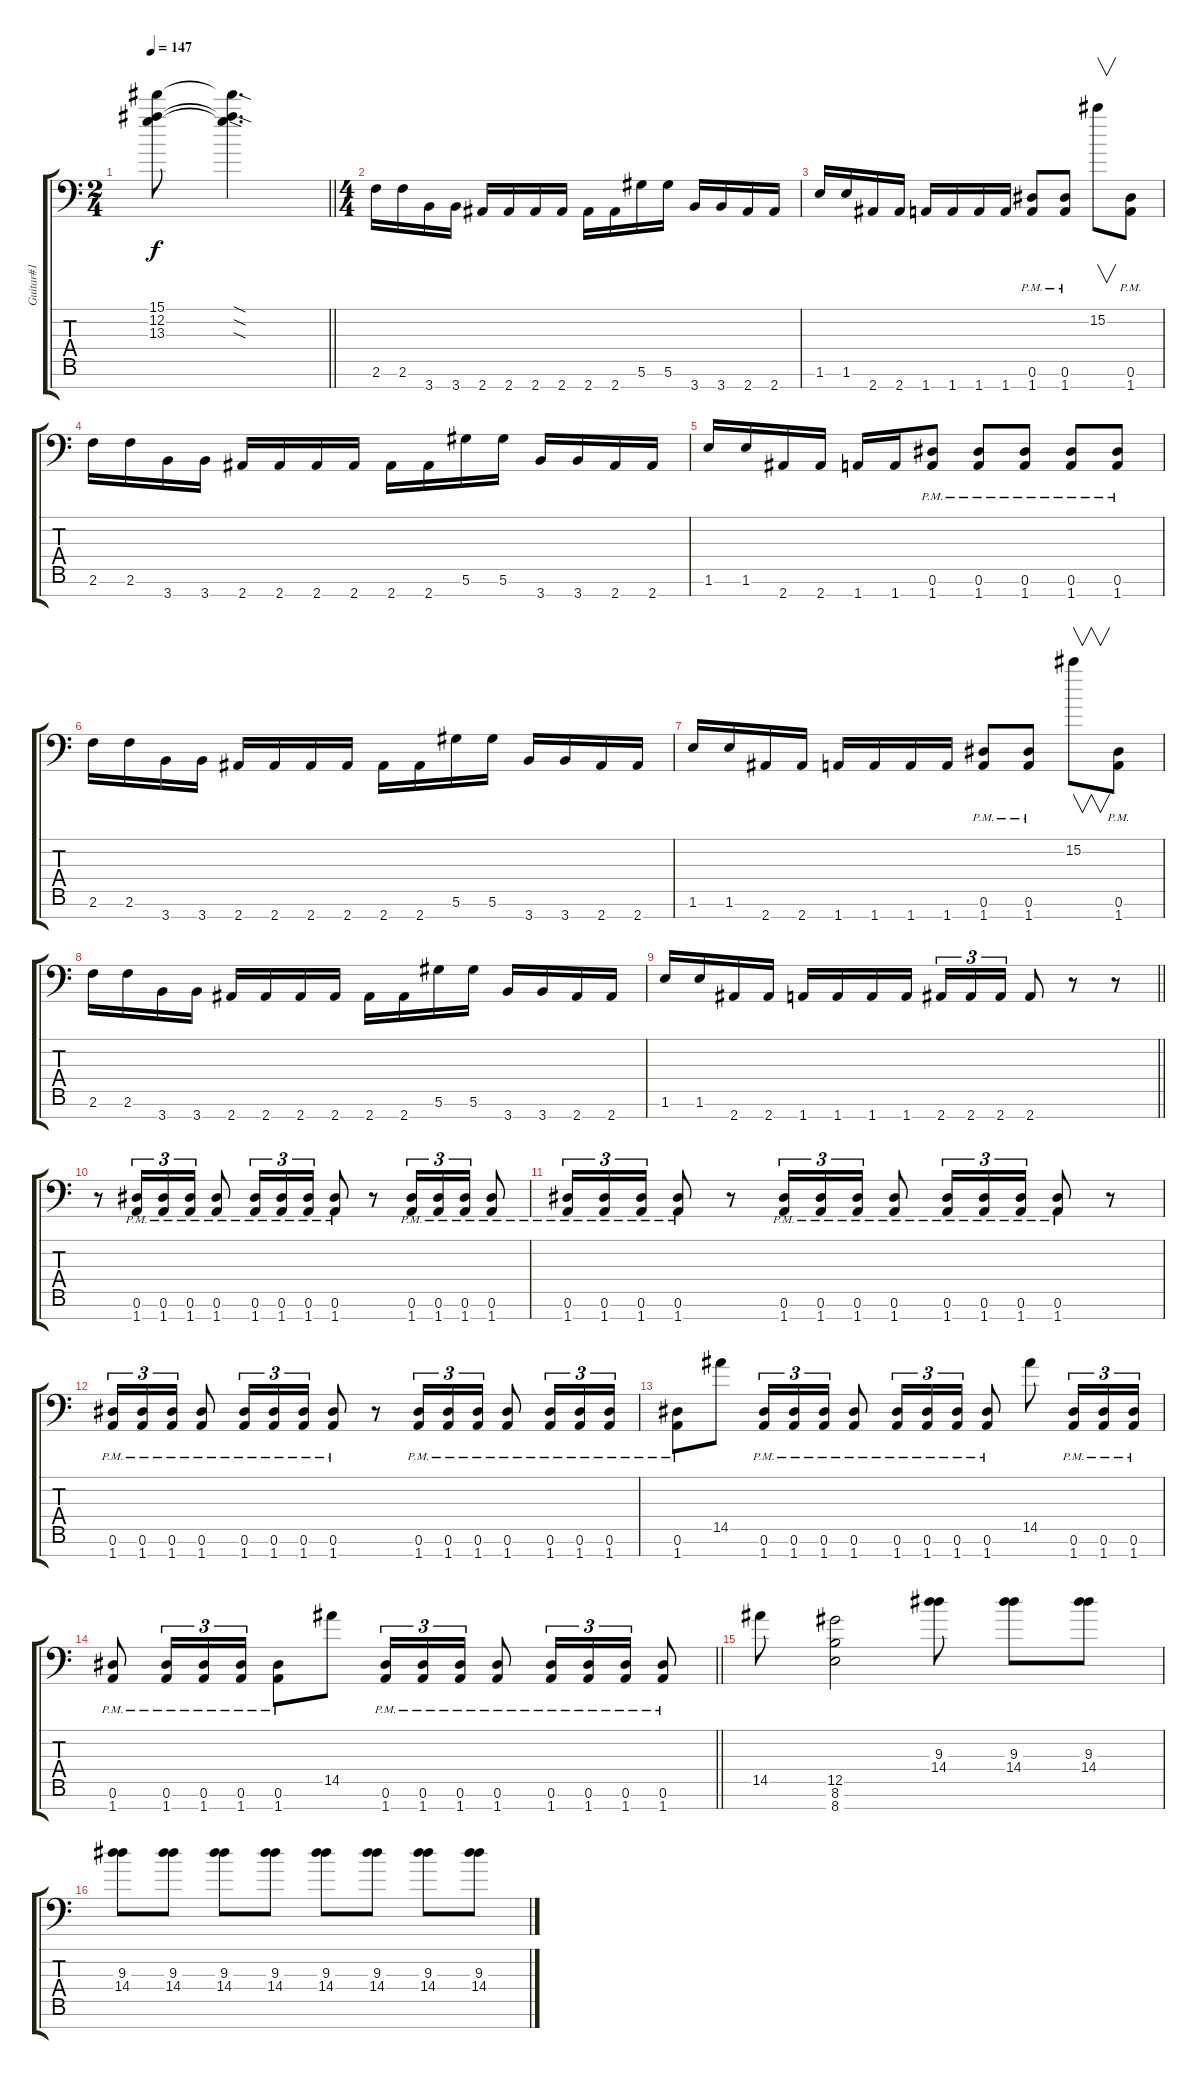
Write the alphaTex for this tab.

\track ("Guitar#1" "Guitar#1") {instrument distortionguitar}
\staff {score tabs}
\tuning (Eb4 Bb3 Gb3 Db3 Ab2 Eb2 Ab1) {hide}
\ts (2 4)
\tempo 147
\clef f4
\barLineRight lightlight
\ks c
(15.1{t} 12.2{t} 13.3{t}).8{dy f} (15.1{sod t} 12.2{sod t} 13.3{sod t}).4{d} |
\ts (4 4)
\section ("" "")
2.6.16 2.6.16 3.7.16 3.7.16 2.7.16 2.7.16 2.7.16 2.7.16 2.7.16 2.7.16 5.6.16 5.6.16 3.7.16 3.7.16 2.7.16 2.7.16 |
1.6.16 1.6.16 2.7.16 2.7.16 1.7.16 1.7.16 1.7.16 1.7.16 (0.6{pm} 1.7{pm}).8 (0.6{pm} 1.7{pm}).8 15.2.8{v} (0.6{pm} 1.7{pm}).8 |
2.6.16 2.6.16 3.7.16 3.7.16 2.7.16 2.7.16 2.7.16 2.7.16 2.7.16 2.7.16 5.6.16 5.6.16 3.7.16 3.7.16 2.7.16 2.7.16 |
1.6.16 1.6.16 2.7.16 2.7.16 1.7.16 1.7.16 (0.6{pm} 1.7{pm}).8 (0.6{pm} 1.7{pm}).8 (0.6{pm} 1.7{pm}).8 (0.6{pm} 1.7{pm}).8 (0.6{pm} 1.7{pm}).8 |
2.6.16 2.6.16 3.7.16 3.7.16 2.7.16 2.7.16 2.7.16 2.7.16 2.7.16 2.7.16 5.6.16 5.6.16 3.7.16 3.7.16 2.7.16 2.7.16 |
1.6.16 1.6.16 2.7.16 2.7.16 1.7.16 1.7.16 1.7.16 1.7.16 (0.6{pm} 1.7{pm}).8 (0.6{pm} 1.7{pm}).8 15.2.8{v} (0.6{pm} 1.7{pm}).8 |
2.6.16 2.6.16 3.7.16 3.7.16 2.7.16 2.7.16 2.7.16 2.7.16 2.7.16 2.7.16 5.6.16 5.6.16 3.7.16 3.7.16 2.7.16 2.7.16 |
\barLineRight lightlight
1.6.16 1.6.16 2.7.16 2.7.16 1.7.16 1.7.16 1.7.16 1.7.16 2.7.16{tu (3 2)} 2.7.16{tu (3 2)} 2.7.16{tu (3 2)} 2.7.8 r.8 r.8 |
\section ("" "")
r.8 (0.6{pm} 1.7{pm}).16{tu (3 2)} (0.6{pm} 1.7{pm}).16{tu (3 2)} (0.6{pm} 1.7{pm}).16{tu (3 2)} (0.6{pm} 1.7{pm}).8 (0.6{pm} 1.7{pm}).16{tu (3 2)} (0.6{pm} 1.7{pm}).16{tu (3 2)} (0.6{pm} 1.7{pm}).16{tu (3 2)} (0.6{pm} 1.7{pm}).8 r.8 (0.6{pm} 1.7{pm}).16{tu (3 2)} (0.6{pm} 1.7{pm}).16{tu (3 2)} (0.6{pm} 1.7{pm}).16{tu (3 2)} (0.6{pm} 1.7{pm}).8 |
(0.6{pm} 1.7{pm}).16{tu (3 2)} (0.6{pm} 1.7{pm}).16{tu (3 2)} (0.6{pm} 1.7{pm}).16{tu (3 2)} (0.6{pm} 1.7{pm}).8 r.8 (0.6{pm} 1.7{pm}).16{tu (3 2)} (0.6{pm} 1.7{pm}).16{tu (3 2)} (0.6{pm} 1.7{pm}).16{tu (3 2)} (0.6{pm} 1.7{pm}).8 (0.6{pm} 1.7{pm}).16{tu (3 2)} (0.6{pm} 1.7{pm}).16{tu (3 2)} (0.6{pm} 1.7{pm}).16{tu (3 2)} (0.6{pm} 1.7{pm}).8 r.8 |
(0.6{pm} 1.7{pm}).16{tu (3 2)} (0.6{pm} 1.7{pm}).16{tu (3 2)} (0.6{pm} 1.7{pm}).16{tu (3 2)} (0.6{pm} 1.7{pm}).8 (0.6{pm} 1.7{pm}).16{tu (3 2)} (0.6{pm} 1.7{pm}).16{tu (3 2)} (0.6{pm} 1.7{pm}).16{tu (3 2)} (0.6{pm} 1.7{pm}).8 r.8 (0.6{pm} 1.7{pm}).16{tu (3 2)} (0.6{pm} 1.7{pm}).16{tu (3 2)} (0.6{pm} 1.7{pm}).16{tu (3 2)} (0.6{pm} 1.7{pm}).8 (0.6{pm} 1.7{pm}).16{tu (3 2)} (0.6{pm} 1.7{pm}).16{tu (3 2)} (0.6{pm} 1.7{pm}).16{tu (3 2)} |
(0.6{pm} 1.7{pm}).8 14.5.8 (0.6{pm} 1.7{pm}).16{tu (3 2)} (0.6{pm} 1.7{pm}).16{tu (3 2)} (0.6{pm} 1.7{pm}).16{tu (3 2)} (0.6{pm} 1.7{pm}).8 (0.6{pm} 1.7{pm}).16{tu (3 2)} (0.6{pm} 1.7{pm}).16{tu (3 2)} (0.6{pm} 1.7{pm}).16{tu (3 2)} (0.6{pm} 1.7{pm}).8 14.5.8 (0.6{pm} 1.7{pm}).16{tu (3 2)} (0.6{pm} 1.7{pm}).16{tu (3 2)} (0.6{pm} 1.7{pm}).16{tu (3 2)} |
\barLineRight lightlight
(0.6{pm} 1.7{pm}).8 (0.6{pm} 1.7{pm}).16{tu (3 2)} (0.6{pm} 1.7{pm}).16{tu (3 2)} (0.6{pm} 1.7{pm}).16{tu (3 2)} (0.6{pm} 1.7{pm}).8 14.5.8 (0.6{pm} 1.7{pm}).16{tu (3 2)} (0.6{pm} 1.7{pm}).16{tu (3 2)} (0.6{pm} 1.7{pm}).16{tu (3 2)} (0.6{pm} 1.7{pm}).8 (0.6{pm} 1.7{pm}).16{tu (3 2)} (0.6{pm} 1.7{pm}).16{tu (3 2)} (0.6{pm} 1.7{pm}).16{tu (3 2)} (0.6{pm} 1.7{pm}).8 |
\section ("" "")
14.5.8 (12.5 8.6 8.7).2 (9.3 14.4).8 (9.3 14.4).8 (9.3 14.4).8 |
(9.3 14.4).8 (9.3 14.4).8 (9.3 14.4).8 (9.3 14.4).8 (9.3 14.4).8 (9.3 14.4).8 (9.3 14.4).8 (9.3 14.4).8
